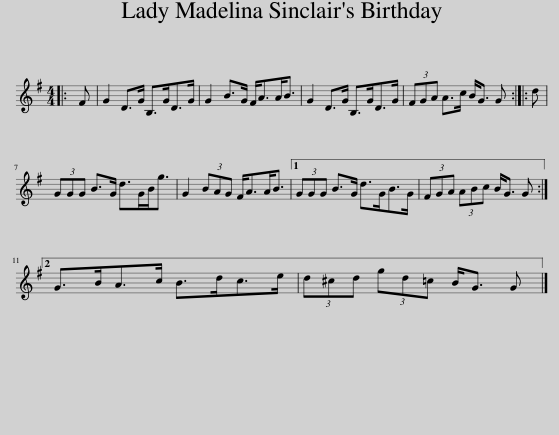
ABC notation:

X:1
L:1/8
M:4/4
I:linebreak $
K:G
V:1 treble
V:1
|: F | G2 D>G B,>GD>G | G2 B>G F<AA<B | G2 D>G B,>GD>G | (3FGA A>c B<G G :: %5
 d |$ (3GGG B>G d>GB<g | G2 (3BAG F<AA<B |1 (3GGG B>G d>GB>G | (3FGA (3ABc B<G G :|2$ %10
 G>BA>c B>dc>e | (3d^cd (3gd=c B<G G |] %12
